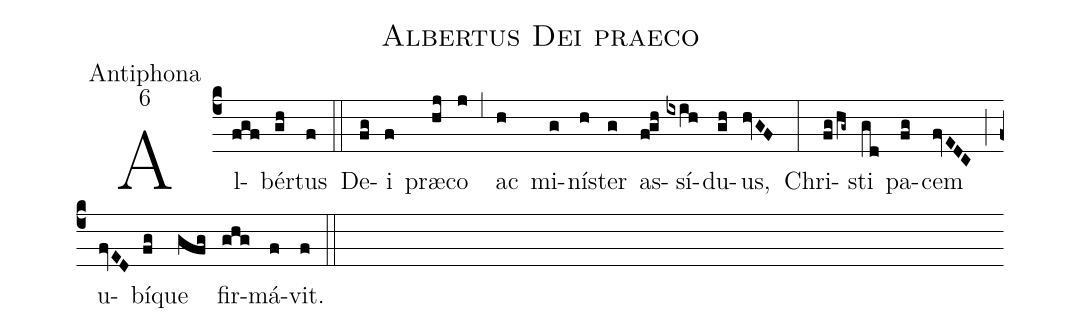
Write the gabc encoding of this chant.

name:Albertus Dei praeco;
office-part:Antiphona;
mode:6;
%%
(c4) Al(fgf)bér(gh)tus(f) (::) De(fg)i(f) præ(hj)co(j) (;5) ac(h) mi(g)ní(h)ster(g) as(f!gh)sí(ixih)du(gh)us,(hvGF) (:) Chri(fg/hg~)sti(gd) pa(fg)cem(fvEDC) (;) u(fvED)bí(fg)que(gfg) fir(ghg)má(f)vit.(f) (::)
